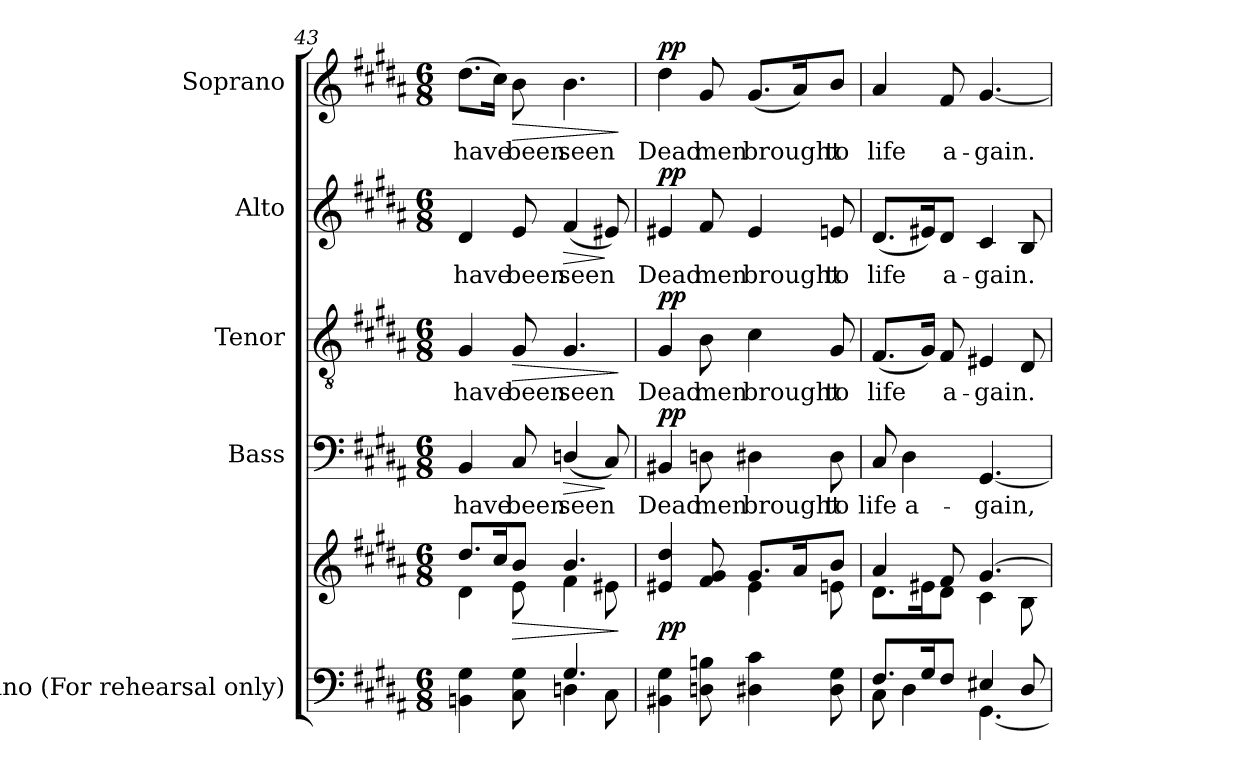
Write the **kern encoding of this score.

**kern	**kern	**dynam	**kern	**text	**dynam	**kern	**text	**dynam	**kern	**text	**dynam	**kern	**text	**dynam
*part5	*part5	*part5	*part4	*part4	*part4	*part3	*part3	*part3	*part2	*part2	*part2	*part1	*part1	*part1
*staff6	*staff5	*staff5/6	*staff4	*staff4	*staff4	*staff3	*staff3	*staff3	*staff2	*staff2	*staff2	*staff1	*staff1	*staff1
*I"Piano (For rehearsal only)	*	*	*I"Bass	*	*	*I"Tenor	*	*	*I"Alto	*	*	*I"Soprano	*	*
*I'Pno.	*	*	*I'B.	*	*	*I'T.	*	*	*I'A.	*	*	*I'S.	*	*
*clefF4	*clefG2	*	*clefF4	*	*	*clefGv2	*	*	*clefG2	*	*	*clefG2	*	*
*	*	*	*	*	*	*ITrd7c12	*	*	*	*	*	*	*	*
*k[f#c#g#d#a#]	*k[f#c#g#d#a#]	*	*k[f#c#g#d#a#]	*	*	*k[f#c#g#d#a#]	*	*	*k[f#c#g#d#a#]	*	*	*k[f#c#g#d#a#]	*	*
*B:	*B:	*	*B:	*	*	*B:	*	*	*B:	*	*	*B:	*	*
*M6/8	*M6/8	*	*M6/8	*	*	*M6/8	*	*	*M6/8	*	*	*M6/8	*	*
=43	=43	=43	=43	=43	=43	=43	=43	=43	=43	=43	=43	=43	=43	=43
*^	*^	*	*	*	*	*	*	*	*	*	*	*	*	*
!	!	!	!	!	!	!LO:LY:b:color=#000000	!	!	!	!	!	!	!	!	!	!
!	!	!	!	!	!	!	!	!	!LO:LY:b:color=#000000	!	!	!	!	!	!	!
!	!	!	!	!	!	!	!	!	!	!	!	!LO:LY:b:color=#000000	!	!	!	!
!	!	!	!	!	!	!	!	!	!	!	!	!	!	!	!LO:LY:b:color=#000000	!
4.ryy	4BBni\ 4G#i	8.dd#i/L	4d#i\	.	4BBi/	have	.	4GG#i/	have	.	4d#i/	have	.	(8.dd#i\L	have	.
.	.	16cc#i/K	.	.	.	.	.	.	.	.	.	.	.	16cc#i\Jk)	.	.
!	!	!	!	!LO:HP:b	!	!	!	!	!	!	!	!	!	!	!	!
!	!	!	!	!	!	!LO:LY:b:color=#000000	!	!	!	!	!	!	!	!	!	!
!	!	!	!	!	!	!	!	!	!LO:LY:b:color=#000000	!LO:HP:b	!	!	!	!	!	!
!	!	!	!	!	!	!	!	!	!	!	!	!LO:LY:b:color=#000000	!	!	!	!
!	!	!	!	!	!	!	!	!	!	!	!	!	!	!	!LO:LY:b:color=#000000	!LO:HP:b
.	8C#i\ 8G#i	8bi/J	8ei\	>	8C#i/	been	.	8GG#i/	been	>	8ei/	been	.	8bi\	been	>
!	!	!	!	!	!	!LO:LY:b:color=#000000	!LO:HP:b	!	!	!	!	!	!	!	!	!
!	!	!	!	!	!	!	!	!	!LO:LY:b:color=#000000	!	!	!	!	!	!	!
!	!	!	!	!	!	!	!	!	!	!	!	!LO:LY:b:color=#000000	!LO:HP:b	!	!	!
!	!	!	!	!	!	!	!	!	!	!	!	!	!	!	!LO:LY:b:color=#000000	!
4.G#i/	4Dni\	4.bi/	4f#i\	.	(4Dni/	seen	>	4.GG#i/	seen	.	(4f#i/	seen	>	4.bi\	seen	.
.	8C#i\	.	8e#Xi\	.	8C#i/)	.	]	.	.	.	8e#Xi/)	.	]	.	.	.
*v	*v	*	*	*	*	*	*	*	*	*	*	*	*	*	*	*
*	*v	*v	*	*	*	*	*	*	*	*	*	*	*	*	*
.	.	]	.	.	.	.	.	]	.	.	.	.	.	]
=44	=44	=44	=44	=44	=44	=44	=44	=44	=44	=44	=44	=44	=44	=44
*	*^	*	*	*	*	*	*	*	*	*	*	*	*	*
!	!	!	!	!	!LO:LY:b:color=#000000	!	!	!	!	!	!	!	!	!	!
!	!	!	!	!	!	!	!	!LO:LY:b:color=#000000	!	!	!	!	!	!	!
!	!	!	!	!	!	!	!	!	!	!	!LO:LY:b:color=#000000	!	!	!	!
!	!	!	!	!	!	!	!	!	!	!	!	!	!	!LO:LY:b:color=#000000	!
4BB#Xi\ 4G#i	4e#Xi/ 4dd#i	4.ryy	pp	4BB#Xi/	Dead	pp	4GG#i/	Dead	pp	4e#Xi/	Dead	pp	4dd#i\	Dead	pp
!	!	!	!	!	!LO:LY:b:color=#000000	!	!	!	!	!	!	!	!	!	!
!	!	!	!	!	!	!	!	!LO:LY:b:color=#000000	!	!	!	!	!	!	!
!	!	!	!	!	!	!	!	!	!	!	!LO:LY:b:color=#000000	!	!	!	!
!	!	!	!	!	!	!	!	!	!	!	!	!	!	!LO:LY:b:color=#000000	!
8Dni\ 8Bni	8f#i/ 8g#i	.	.	8Dni\	men	.	8BBi\	men	.	8f#i/	men	.	8g#i/	men	.
!	!	!	!	!	!LO:LY:b:color=#000000	!	!	!	!	!	!	!	!	!	!
!	!	!	!	!	!	!	!	!LO:LY:b:color=#000000	!	!	!	!	!	!	!
!	!	!	!	!	!	!	!	!	!	!	!LO:LY:b:color=#000000	!	!	!	!
!	!	!	!	!	!	!	!	!	!	!	!	!	!	!LO:LY:b:color=#000000	!
4D#Xi\ 4c#i	8.g#i/L	4e#i\	.	4D#Xi\	brought	.	4C#i\	brought	.	4e#i/	brought	.	(8.g#i/L	brought	.
.	16a#i/K	.	.	.	.	.	.	.	.	.	.	.	16a#i/k)	.	.
!	!	!	!	!	!LO:LY:b:color=#000000	!	!	!	!	!	!	!	!	!	!
!	!	!	!	!	!	!	!	!LO:LY:b:color=#000000	!	!	!	!	!	!	!
!	!	!	!	!	!	!	!	!	!	!	!LO:LY:b:color=#000000	!	!	!	!
!	!	!	!	!	!	!	!	!	!	!	!	!	!	!LO:LY:b:color=#000000	!
8D#i\ 8G#i	8bi/J	8eni\	.	8D#i\	to	.	8GG#i/	to	.	8eni/	to	.	8bi/J	to	.
!!LO:LB:g=z
=45	=45	=45	=45	=45	=45	=45	=45	=45	=45	=45	=45	=45	=45	=45	=45
*^	*	*	*	*	*	*	*	*	*	*	*	*	*	*	*
!	!	!	!	!	!	!LO:LY:b:color=#000000	!	!	!	!	!	!	!	!	!	!
!	!	!	!	!	!	!	!	!	!LO:LY:b:color=#000000	!	!	!	!	!	!	!
!	!	!	!	!	!	!	!	!	!	!	!	!LO:LY:b:color=#000000	!	!	!	!
!	!	!	!	!	!	!	!	!	!	!	!	!	!	!	!LO:LY:b:color=#000000	!
8.F#i/L	8C#i\	4a#i/	8.d#i\L	.	8C#i/	life	.	(8.FF#i/L	life	.	(8.d#i/L	life	.	4a#i/	life	.
!	!	!	!	!	!	!LO:LY:b:color=#000000	!	!	!	!	!	!	!	!	!	!
.	4D#i\	.	.	.	4D#i\	a-	.	.	.	.	.	.	.	.	.	.
16G#i/K	.	.	16e#Xi\K	.	.	.	.	16GG#i/Jk)	.	.	16e#Xi/k)	.	.	.	.	.
!	!	!	!	!	!	!	!	!	!LO:LY:b:color=#000000	!	!	!	!	!	!	!
!	!	!	!	!	!	!	!	!	!	!	!	!LO:LY:b:color=#000000	!	!	!	!
!	!	!	!	!	!	!	!	!	!	!	!	!	!	!	!LO:LY:b:color=#000000	!
8F#i/J	.	8f#i/	8d#i\J	.	.	.	.	8FF#i/	a-	.	8d#i/J	a-	.	8f#i/	a-	.
!	!	!	!	!	!	!LO:LY:b:color=#000000	!	!	!	!	!	!	!	!	!	!
!	!	!	!	!	!	!	!	!	!LO:LY:b:color=#000000	!	!	!	!	!	!	!
!	!	!	!	!	!	!	!	!	!	!	!	!LO:LY:b:color=#000000	!	!	!	!
!	!	!	!	!	!	!	!	!	!	!	!	!	!	!	!LO:LY:b:color=#000000	!
4E#Xi/	[<4.GG#i\	[>4.g#i/	4c#i\	.	[<4.GG#i/	-gain,	.	4EE#Xi/	-gain.	.	4c#i/	-gain.	.	[<4.g#i/	-gain.	.
8D#i/	.	.	8Bi\	.	.	.	.	8DD#i/	.	.	8Bi/	.	.	.	.	.
*v	*v	*	*	*	*	*	*	*	*	*	*	*	*	*	*	*
*	*v	*v	*	*	*	*	*	*	*	*	*	*	*	*	*
=	=	=	=	=	=	=	=	=	=	=	=	=	=	=
*-	*-	*-	*-	*-	*-	*-	*-	*-	*-	*-	*-	*-	*-	*-
